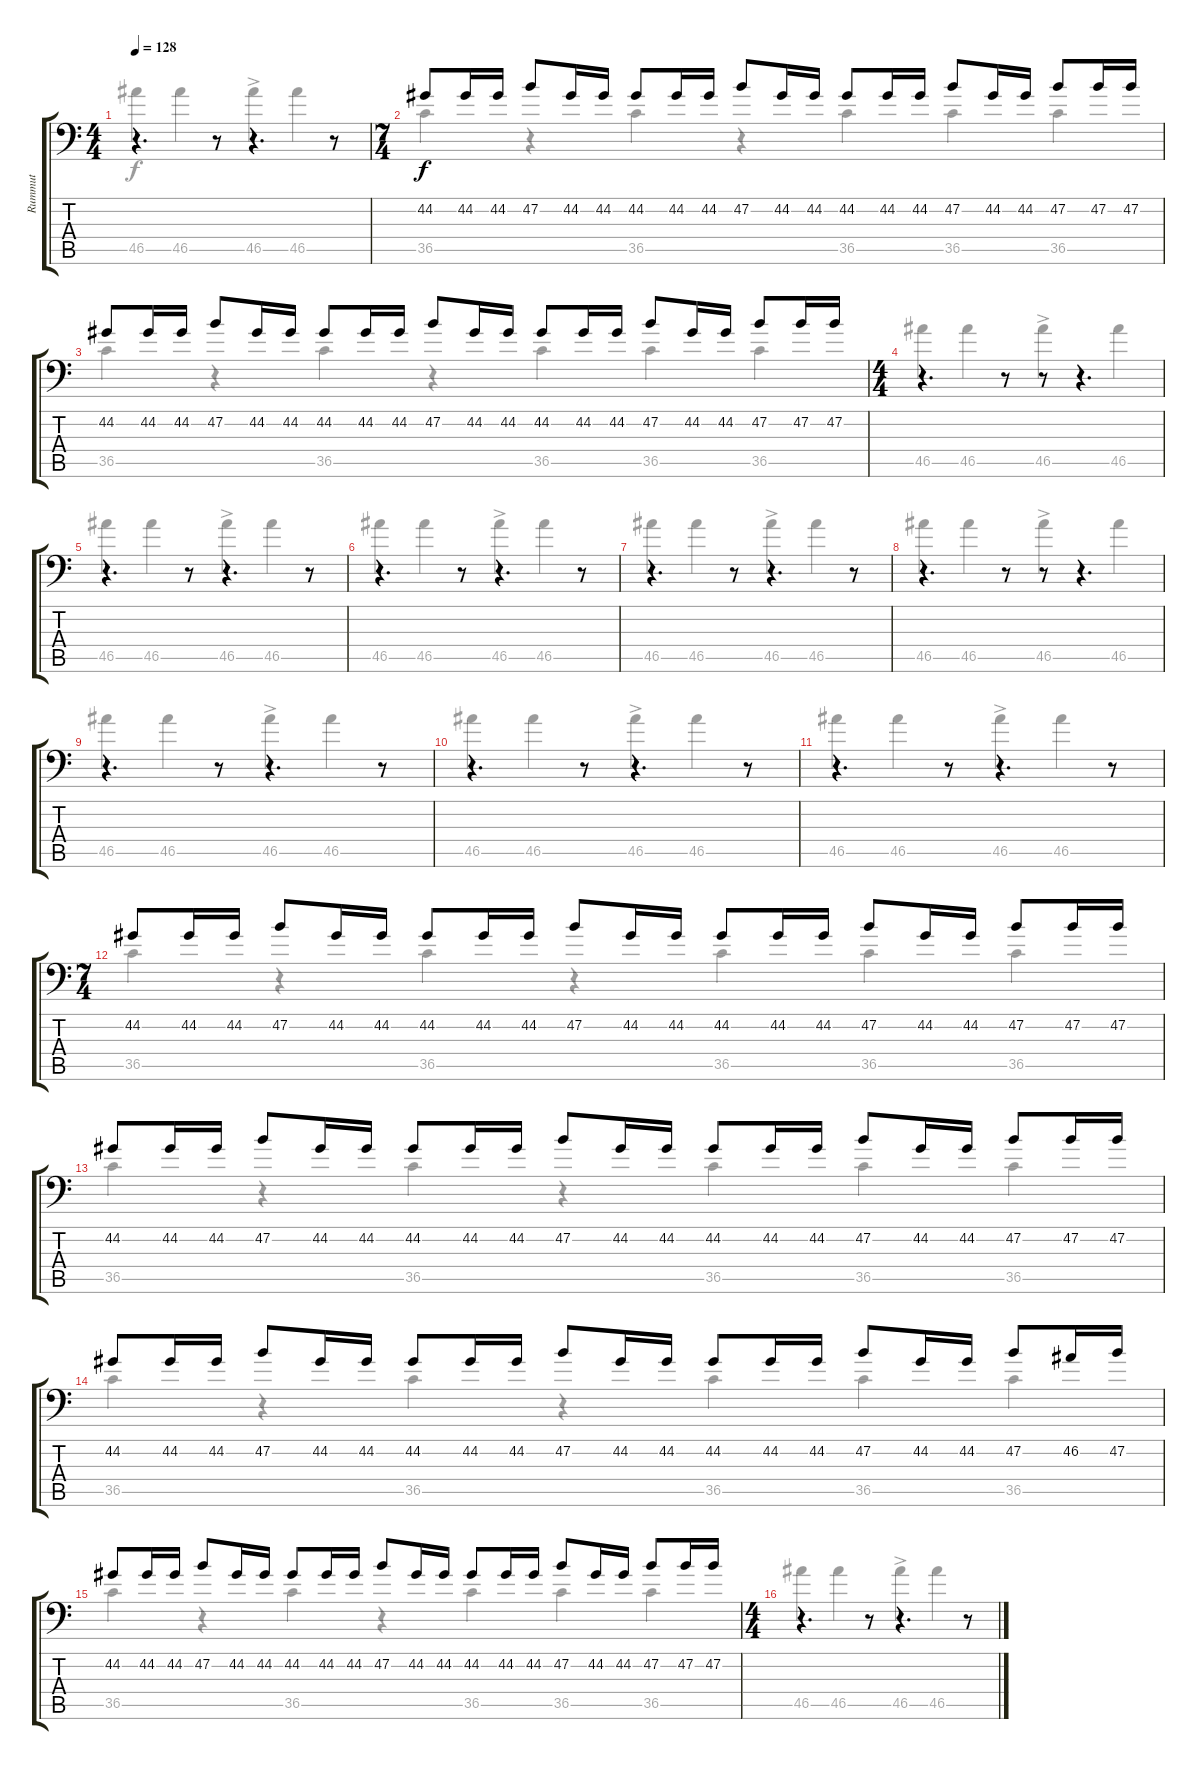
\track ("Rummut" "Rummut") {instrument acousticgrandpiano}
\staff {score tabs}
\tuning (C-1 C-1 C-1 C-1 C-1 C-1) {hide}
\voice
\ts (4 4)
\tempo 128
\clef f4
\ks c
r.4{d dy f} r.8 r.4{d} r.8 |
\ts (7 4)
44.2.8 44.2.16 44.2.16 47.2.8 44.2.16 44.2.16 44.2.8 44.2.16 44.2.16 47.2.8 44.2.16 44.2.16 44.2.8 44.2.16 44.2.16 47.2.8 44.2.16 44.2.16 47.2.8 47.2.16 47.2.16 |
44.2.8 44.2.16 44.2.16 47.2.8 44.2.16 44.2.16 44.2.8 44.2.16 44.2.16 47.2.8 44.2.16 44.2.16 44.2.8 44.2.16 44.2.16 47.2.8 44.2.16 44.2.16 47.2.8 47.2.16 47.2.16 |
\ts (4 4)
r.4{d} r.8 r.8 r.4{d} |
r.4{d} r.8 r.4{d} r.8 |
r.4{d} r.8 r.4{d} r.8 |
r.4{d} r.8 r.4{d} r.8 |
r.4{d} r.8 r.8 r.4{d} |
r.4{d} r.8 r.4{d} r.8 |
r.4{d} r.8 r.4{d} r.8 |
r.4{d} r.8 r.4{d} r.8 |
\ts (7 4)
44.2.8 44.2.16 44.2.16 47.2.8 44.2.16 44.2.16 44.2.8 44.2.16 44.2.16 47.2.8 44.2.16 44.2.16 44.2.8 44.2.16 44.2.16 47.2.8 44.2.16 44.2.16 47.2.8 47.2.16 47.2.16 |
44.2.8 44.2.16 44.2.16 47.2.8 44.2.16 44.2.16 44.2.8 44.2.16 44.2.16 47.2.8 44.2.16 44.2.16 44.2.8 44.2.16 44.2.16 47.2.8 44.2.16 44.2.16 47.2.8 47.2.16 47.2.16 |
44.2.8 44.2.16 44.2.16 47.2.8 44.2.16 44.2.16 44.2.8 44.2.16 44.2.16 47.2.8 44.2.16 44.2.16 44.2.8 44.2.16 44.2.16 47.2.8 44.2.16 44.2.16 47.2.8 46.2.16 47.2.16 |
44.2.8 44.2.16 44.2.16 47.2.8 44.2.16 44.2.16 44.2.8 44.2.16 44.2.16 47.2.8 44.2.16 44.2.16 44.2.8 44.2.16 44.2.16 47.2.8 44.2.16 44.2.16 47.2.8 47.2.16 47.2.16 |
\ts (4 4)
r.4{d} r.8 r.4{d} r.8
\voice
\clef f4
\ottava regular
\simile none
\ks c
46.5.4{dy f} 46.5.4 46.5{ac}.4 46.5.4 |
36.5.4 r.4 36.5.4 r.4 36.5.4 36.5.4 36.5.4 |
36.5.4 r.4 36.5.4 r.4 36.5.4 36.5.4 36.5.4 |
46.5.4 46.5.4 46.5{ac}.4 46.5.4 |
46.5.4 46.5.4 46.5{ac}.4 46.5.4 |
46.5.4 46.5.4 46.5{ac}.4 46.5.4 |
46.5.4 46.5.4 46.5{ac}.4 46.5.4 |
46.5.4 46.5.4 46.5{ac}.4 46.5.4 |
46.5.4 46.5.4 46.5{ac}.4 46.5.4 |
46.5.4 46.5.4 46.5{ac}.4 46.5.4 |
46.5.4 46.5.4 46.5{ac}.4 46.5.4 |
36.5.4 r.4 36.5.4 r.4 36.5.4 36.5.4 36.5.4 |
36.5.4 r.4 36.5.4 r.4 36.5.4 36.5.4 36.5.4 |
36.5.4 r.4 36.5.4 r.4 36.5.4 36.5.4 36.5.4 |
36.5.4 r.4 36.5.4 r.4 36.5.4 36.5.4 36.5.4 |
46.5.4 46.5.4 46.5{ac}.4 46.5.4
